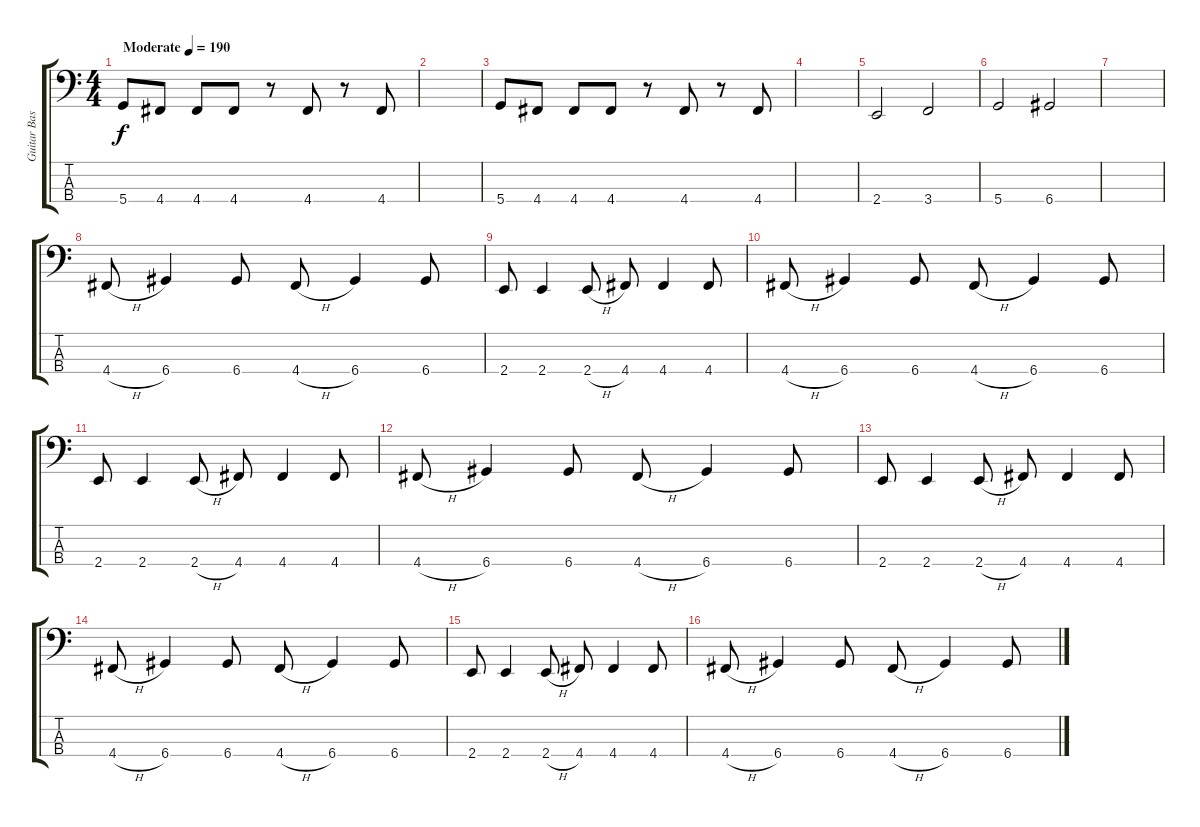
\track ("Guitar Bass" "Guitar Bas") {instrument electricbassfinger}
\staff {score tabs}
\tuning (G2 D2 A1 D1) {hide}
\ts (4 4)
\tempo (190 "Moderate")
\clef f4
\ks c
5.4.8{dy f instrument electricbassfinger} 4.4.8 4.4.8 4.4.8 r.8 4.4.8 r.8 4.4.8 |
|
5.4.8 4.4.8 4.4.8 4.4.8 r.8 4.4.8 r.8 4.4.8 |
|
2.4.2 3.4.2 |
5.4.2 6.4.2 |
|
4.4{h}.8 6.4.4 6.4.8 4.4{h}.8 6.4.4 6.4.8 |
2.4.8 2.4.4 2.4{h}.8 4.4.8 4.4.4 4.4.8 |
4.4{h}.8 6.4.4 6.4.8 4.4{h}.8 6.4.4 6.4.8 |
2.4.8 2.4.4 2.4{h}.8 4.4.8 4.4.4 4.4.8 |
4.4{h}.8 6.4.4 6.4.8 4.4{h}.8 6.4.4 6.4.8 |
2.4.8 2.4.4 2.4{h}.8 4.4.8 4.4.4 4.4.8 |
4.4{h}.8 6.4.4 6.4.8 4.4{h}.8 6.4.4 6.4.8 |
2.4.8 2.4.4 2.4{h}.8 4.4.8 4.4.4 4.4.8 |
4.4{h}.8 6.4.4 6.4.8 4.4{h}.8 6.4.4 6.4.8
